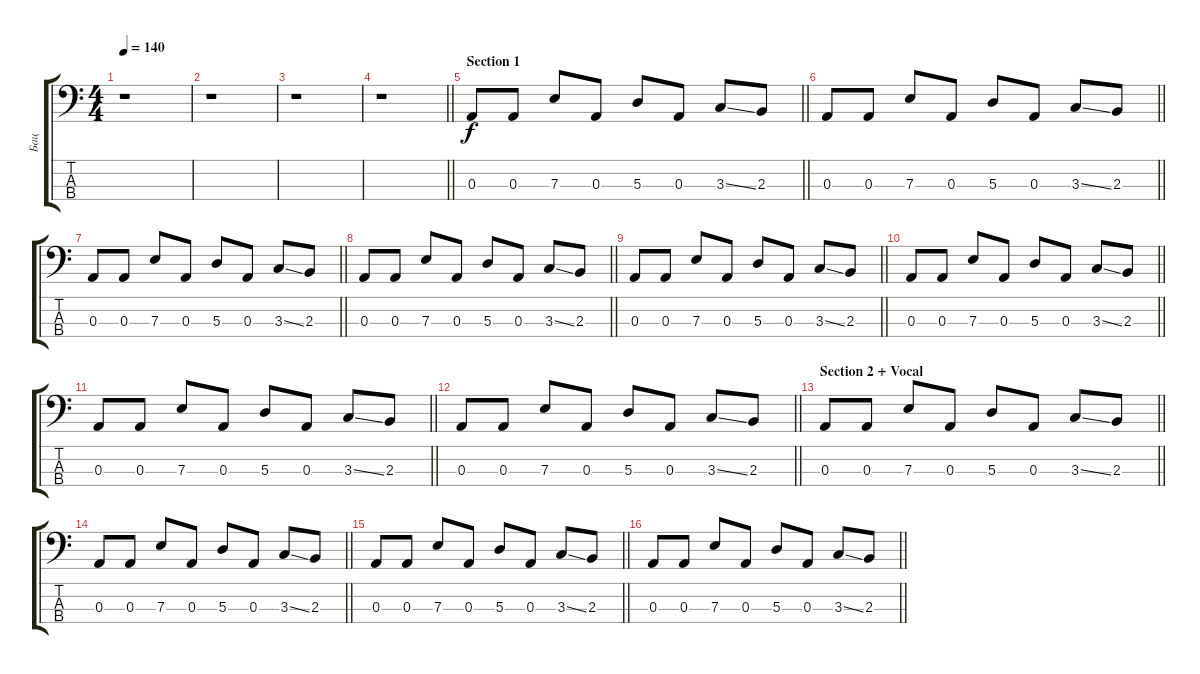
\track ("Бац" "Бац") {instrument electricbassfinger}
\staff {score tabs}
\tuning (G2 D2 A1 E1) {hide}
\ts (4 4)
\tempo 140
\clef f4
\ks c
r.1{dy f instrument electricbassfinger} |
r.1 |
r.1 |
\barLineRight lightlight
r.1 |
\section ("" "Section 1")
\barLineRight lightlight
0.3.8 0.3.8 7.3.8 0.3.8 5.3.8 0.3.8 3.3{ss}.8 2.3.8 |
\barLineRight lightlight
0.3.8 0.3.8 7.3.8 0.3.8 5.3.8 0.3.8 3.3{ss}.8 2.3.8 |
\barLineRight lightlight
0.3.8 0.3.8 7.3.8 0.3.8 5.3.8 0.3.8 3.3{ss}.8 2.3.8 |
\barLineRight lightlight
0.3.8 0.3.8 7.3.8 0.3.8 5.3.8 0.3.8 3.3{ss}.8 2.3.8 |
\barLineRight lightlight
0.3.8 0.3.8 7.3.8 0.3.8 5.3.8 0.3.8 3.3{ss}.8 2.3.8 |
\barLineRight lightlight
0.3.8 0.3.8 7.3.8 0.3.8 5.3.8 0.3.8 3.3{ss}.8 2.3.8 |
\barLineRight lightlight
0.3.8 0.3.8 7.3.8 0.3.8 5.3.8 0.3.8 3.3{ss}.8 2.3.8 |
\barLineRight lightlight
0.3.8 0.3.8 7.3.8 0.3.8 5.3.8 0.3.8 3.3{ss}.8 2.3.8 |
\section ("" "Section 2 + Vocal")
\barLineRight lightlight
0.3.8 0.3.8 7.3.8 0.3.8 5.3.8 0.3.8 3.3{ss}.8 2.3.8 |
\barLineRight lightlight
0.3.8 0.3.8 7.3.8 0.3.8 5.3.8 0.3.8 3.3{ss}.8 2.3.8 |
\barLineRight lightlight
0.3.8 0.3.8 7.3.8 0.3.8 5.3.8 0.3.8 3.3{ss}.8 2.3.8 |
\barLineRight lightlight
0.3.8 0.3.8 7.3.8 0.3.8 5.3.8 0.3.8 3.3{ss}.8 2.3.8
